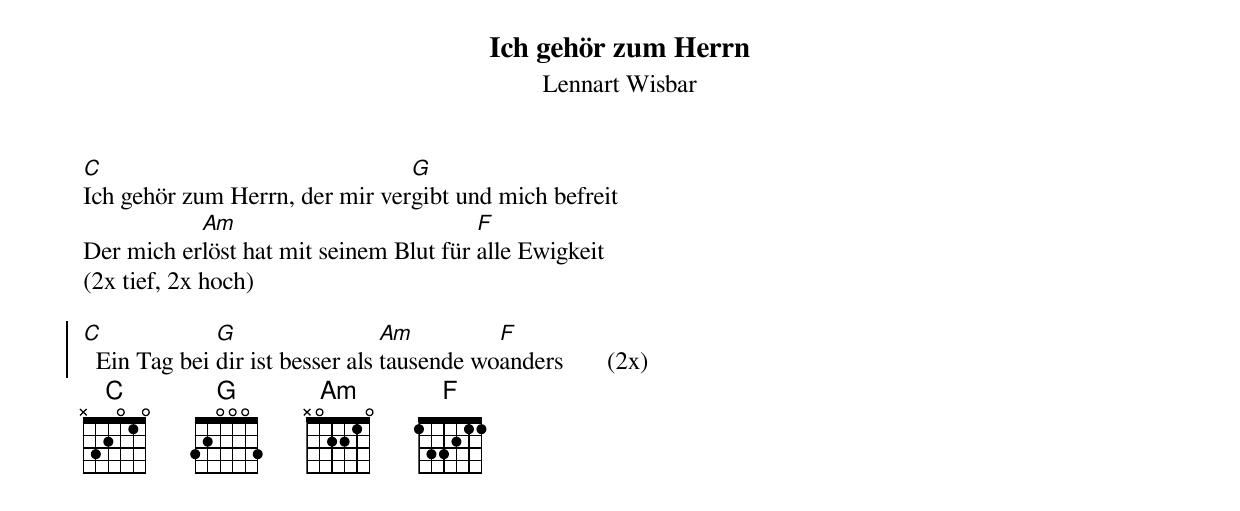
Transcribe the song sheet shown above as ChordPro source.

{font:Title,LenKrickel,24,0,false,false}
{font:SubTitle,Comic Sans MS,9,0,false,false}
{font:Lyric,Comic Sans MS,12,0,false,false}
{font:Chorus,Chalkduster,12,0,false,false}
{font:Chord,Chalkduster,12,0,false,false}
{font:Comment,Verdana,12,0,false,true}
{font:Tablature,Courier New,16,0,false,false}
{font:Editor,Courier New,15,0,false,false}
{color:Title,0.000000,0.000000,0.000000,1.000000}
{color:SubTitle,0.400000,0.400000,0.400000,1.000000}
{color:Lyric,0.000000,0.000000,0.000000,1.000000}
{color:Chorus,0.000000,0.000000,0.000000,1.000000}
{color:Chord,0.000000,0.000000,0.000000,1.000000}
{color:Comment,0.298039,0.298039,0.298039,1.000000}
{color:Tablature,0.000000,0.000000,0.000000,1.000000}
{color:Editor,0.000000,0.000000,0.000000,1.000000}
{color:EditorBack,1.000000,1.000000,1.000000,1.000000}
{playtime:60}
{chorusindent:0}
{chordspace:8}
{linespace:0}
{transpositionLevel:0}
{t:Ich gehör zum Herrn}
{st:Lennart Wisbar}

[C]Ich gehör zum Herrn, der mir ver[G]gibt und mich befreit
Der mich er[Am]löst hat mit seinem Blut für [F]alle Ewigkeit
(2x tief, 2x hoch)

{soc}
[C]  Ein Tag bei [G]dir ist besser als [Am]tausende wo[F]anders       (2x)
{eoc}
